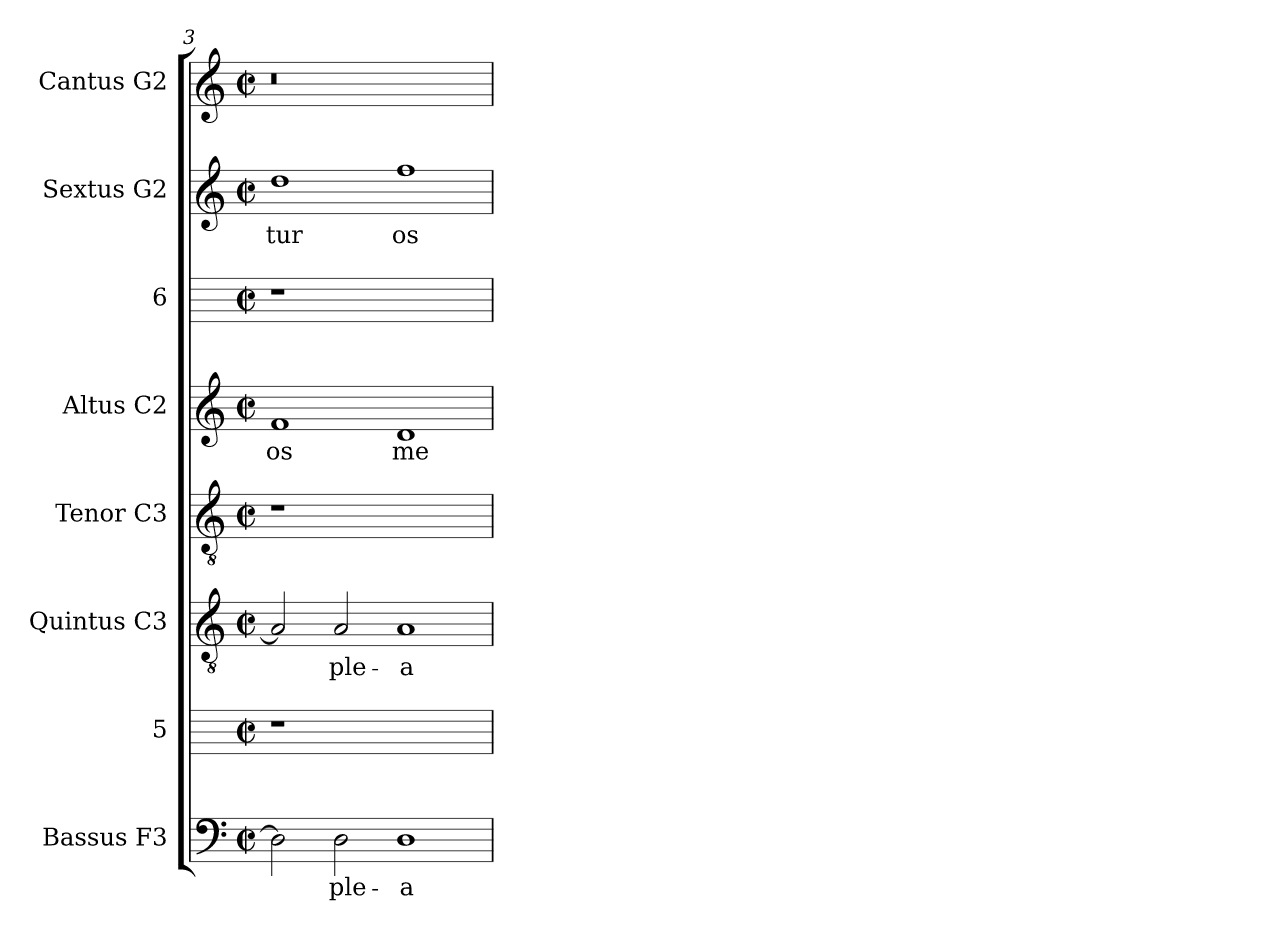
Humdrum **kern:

**kern	**text	**kern	**kern	**text	**kern	**kern	**text	**kern	**kern	**text	**kern
*part8	*part8	*part7	*part6	*part6	*part5	*part4	*part4	*part3	*part2	*part2	*part1
*staff8	*staff8	*staff7	*staff6	*staff6	*staff5	*staff4	*staff4	*staff3	*staff2	*staff2	*staff1
*I"Bassus  F3	*	*I"5	*I"Quintus  C3	*	*I"Tenor  C3	*I"Altus  C2	*	*I"6	*I"Sextus  G2	*	*I"Cantus  G2
*I'B	*	*	*	*	*I'T	*I'A	*	*	*	*	*I'C
*clefF4	*	*	*clefGv2	*	*clefGv2	*clefG2	*	*	*clefG2	*	*clefG2
*k[]	*	*k[]	*k[]	*	*k[]	*k[]	*	*k[]	*k[]	*	*k[]
*C:	*	*C:	*C:	*	*C:	*C:	*	*C:	*C:	*	*C:
*M2/2	*	*M2/2	*M2/2	*	*M2/2	*M2/2	*	*M2/2	*M2/2	*	*M2/2
*met(c|)	*	*met(c|)	*met(c|)	*	*met(c|)	*met(c|)	*	*met(c|)	*met(c|)	*	*met(c|)
=3	=3	=3	=3	=3	=3	=3	=3	=3	=3	=3	=3
!	!LO:LY:b:cj	!	!	!LO:LY:b:cj	!	!	!LO:LY:b:cj	!	!	!LO:LY:b:cj	!
2D\]	--	1r	2A/]	--	1r	1f	os	1r	1dd	-tur	0r
!	!LO:LY:b:cj	!	!	!LO:LY:b:cj	!	!	!	!	!	!	!
2D\	-ple-	.	2A/	-ple-	.	.	.	.	.	.	.
!	!LO:LY:b:cj	!	!	!LO:LY:b:cj	!	!	!LO:LY:b:cj	!	!	!LO:LY:b:cj	!
1D	-a-	1ryy	1A	-a-	1ryy	1d	me-	1ryy	1ff	os	.
=	=	=	=	=	=	=	=	=	=	=	=
*-	*-	*-	*-	*-	*-	*-	*-	*-	*-	*-	*-
